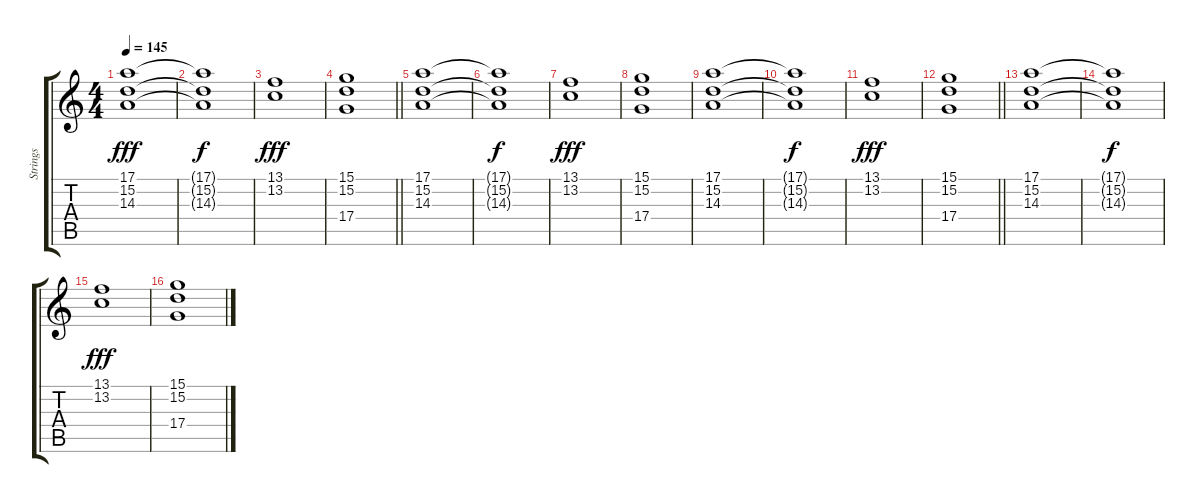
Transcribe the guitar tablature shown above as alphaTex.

\track ("Strings" "Strings") {instrument pad2warm}
\staff {score tabs}
\tuning (E4 B3 G3 D3 A2 E2) {hide}
\ts (4 4)
\tempo 145
\clef g2
\ks c
(17.1 15.2 14.3).1{dy fff} |
(17.1{t} 15.2{t} 14.3{t}).1{dy f} |
(13.1 13.2).1{dy fff} |
\barLineRight lightlight
(15.1 15.2 17.4).1 |
(17.1 15.2 14.3).1 |
(17.1{t} 15.2{t} 14.3{t}).1{dy f} |
(13.1 13.2).1{dy fff} |
(15.1 15.2 17.4).1 |
(17.1 15.2 14.3).1 |
(17.1{t} 15.2{t} 14.3{t}).1{dy f} |
(13.1 13.2).1{dy fff} |
\barLineRight lightlight
(15.1 15.2 17.4).1 |
(17.1 15.2 14.3).1 |
(17.1{t} 15.2{t} 14.3{t}).1{dy f} |
(13.1 13.2).1{dy fff} |
(15.1 15.2 17.4).1
